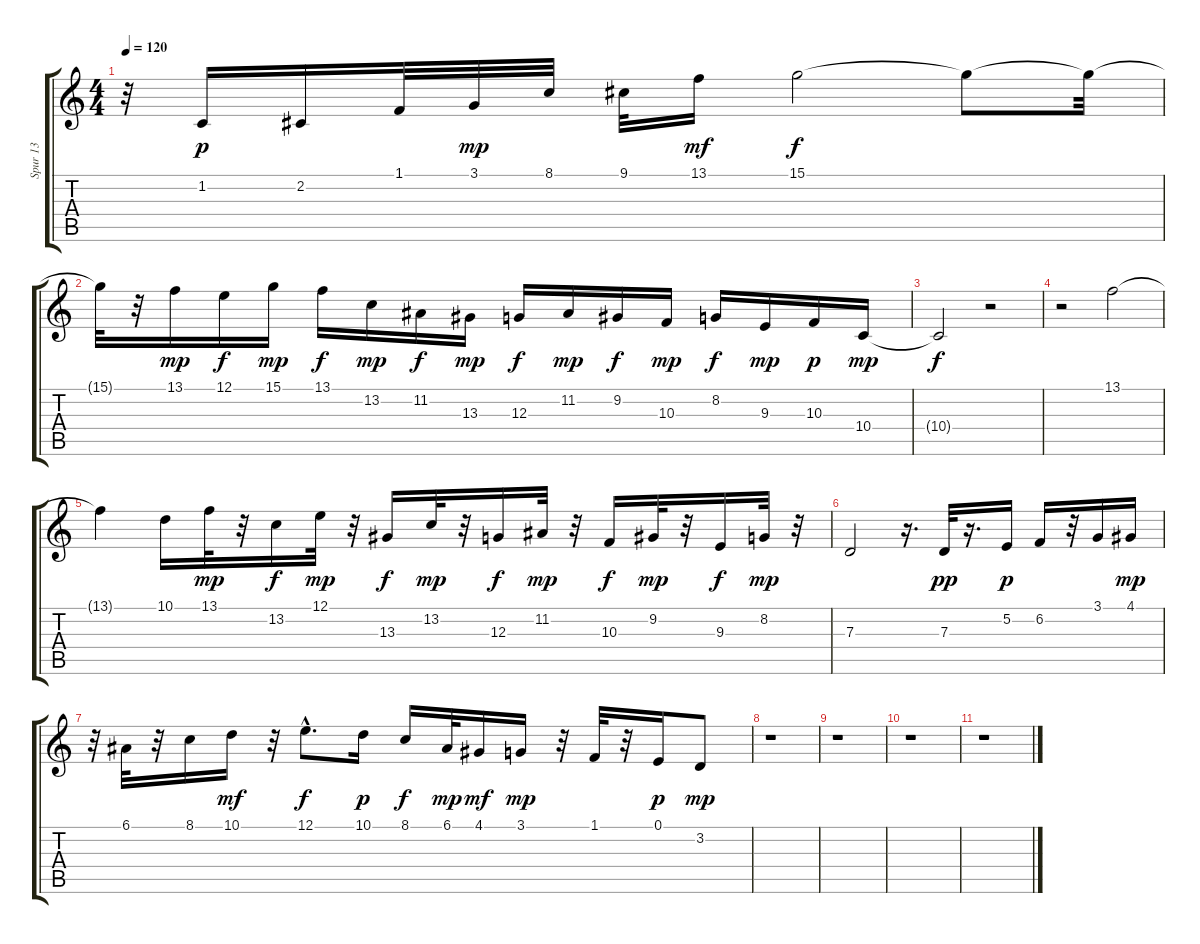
\track ("Spur 13" "Spur 13") {instrument sopranosax}
\staff {score tabs}
\tuning (E4 B3 G3 D3 A2 E2) {hide}
\ts (4 4)
\tempo 120
\clef g2
\ks c
r.32{dy p} 1.2.16 2.2.16 1.1.32 3.1.32{dy mp} 8.1.32 9.1.32 13.1.16{dy mf} 15.1.2{dy f} 15.1{t}.8 15.1{t}.32 |
15.1{t}.32 r.32 13.1.16{dy mp} 12.1.16{dy f} 15.1.16{dy mp} 13.1.16{dy f} 13.2.16{dy mp} 11.2.16{dy f} 13.3.16{dy mp} 12.3.16{dy f} 11.2.16{dy mp} 9.2.16{dy f} 10.3.16{dy mp} 8.2.16{dy f} 9.3.16{dy mp} 10.3.16{dy p} 10.4.16{dy mp} |
10.4{t}.2{dy f} r.2 |
r.2 13.1.2 |
13.1{t}.4 10.1.16 13.1.32{dy mp} r.32 13.2.16{dy f} 12.1.32{dy mp} r.32 13.3.16{dy f} 13.2.32{dy mp} r.32 12.3.16{dy f} 11.2.32{dy mp} r.32 10.3.16{dy f} 9.2.32{dy mp} r.32 9.3.16{dy f} 8.2.32{dy mp} r.32 |
7.3.2 r.16{d} 7.3.32{dy pp} r.16{d} 5.2.16{dy p} 6.2.16 r.32 3.1.16 4.1.16{dy mp} |
r.32 6.1.32 r.32 8.1.16 10.1.16{dy mf} r.32 12.1{hac}.8{d dy f} 10.1.16{dy p} 8.1.16{dy f} 6.1.32{dy mp} 4.1.16{dy mf} 3.1.16{dy mp} r.32 1.1.32 r.32 0.1.16{dy p} 3.2.8{dy mp} |
r.1 |
r.1 |
r.1 |
r.1
